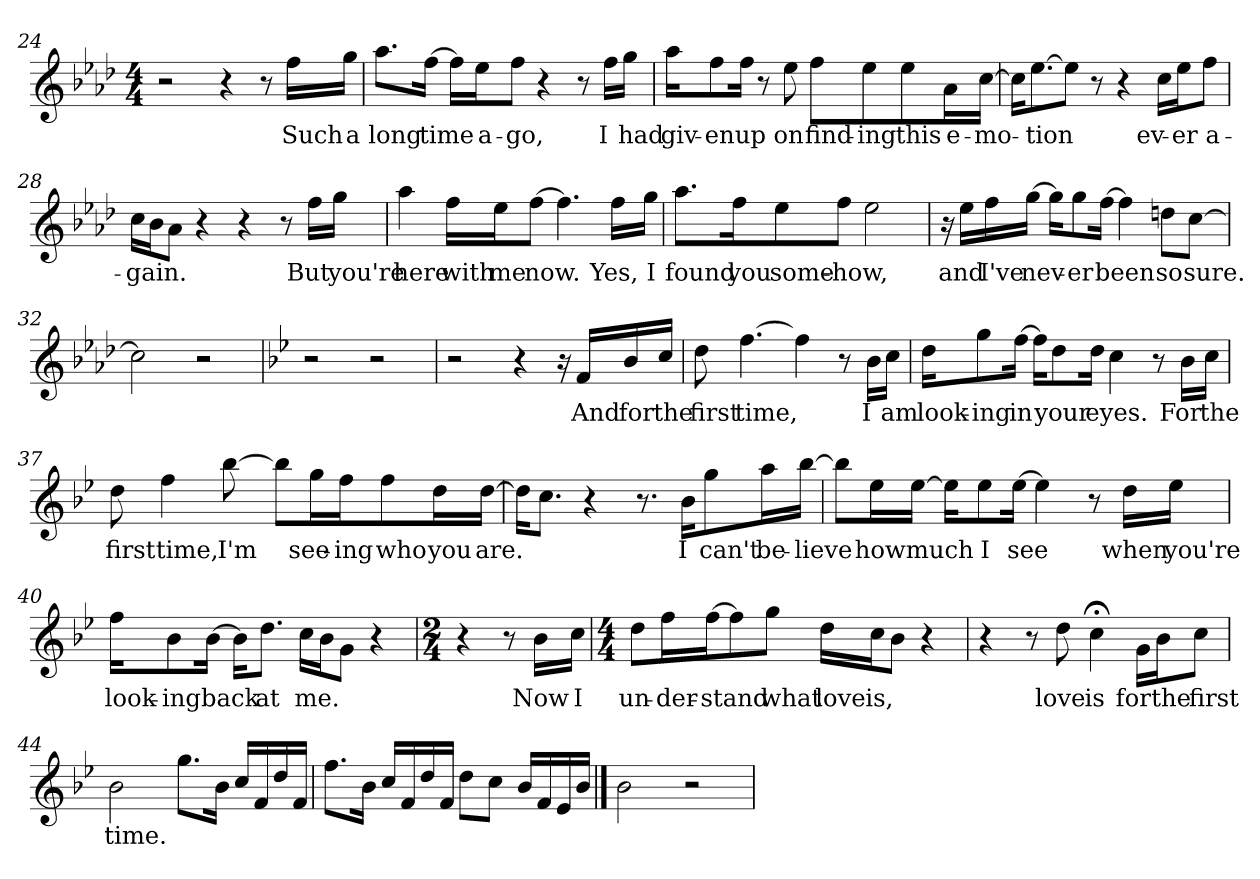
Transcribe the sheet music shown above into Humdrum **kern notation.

**kern	**text
*part1	*part1
*staff1	*staff1
*clefG2	*
*k[b-e-a-d-]	*
*A-:	*
*M4/4	*
=24	=24
2r	.
4r	.
8r	.
16ff\LL	Such
16gg\JJ	a
=25	=25
8.aa-\L	long
[16ff\Jk	time
16ff\LL]	.
16ee-\J	a-
8ff\J	-go,
4r	.
8r	.
16ff\LL	I
16gg\JJ	had
!!LO:LB:g=z
=26	=26
16aa-\KL	giv-
8ff\	-en
16ff\Jk	up
8r	.
8ee-\	on
8ff\L	find-
8ee-\	-ing
8ee-\	this
16a-\L	e-
[16cc\JJ	-mo-
=27	=27
16cc\KL]	.
[8.ee-\	-tion
8ee-\J]	.
8r	.
4r	.
16cc\LL	ev-
16ee-\J	-er
8ff\J	a-
=28	=28
16cc\LL	-gain.
16b-\J	.
8a-\J	.
4r	.
4r	.
8r	.
16ff\LL	But
16gg\JJ	you're
!!LO:LB:g=z
=29	=29
4aa-\	here
16ff\LL	with
16ee-\J	me
[8ff\J	now.
4.ff\]	.
16ff\LL	Yes,
16gg\JJ	I
=30	=30
8.aa-\L	found
16ff\K	you
8ee-\	some-
8ff\J	-how,
2ee-\	.
=31	=31
16r	.
16ee-\LL	and
16ff\	I've
[16gg\JJ	nev-
16gg\KL]	.
8gg\	-er
[16ff\Jk	been
4ff\]	.
8ddn\L	so
[8cc\J	sure.
!!LO:LB:g=z
=32	=32
2cc\]	.
2r	.
=33	=33
*k[b-e-]	*
*B-:	*
2r	.
2r	.
=34	=34
2r	.
4r	.
16r	.
16f/LL	And
16b-/	for
16cc/JJ	the
=35	=35
8dd\	first
[4.ff\	time,
4ff\]	.
8r	.
16b-\LL	I
16cc\JJ	am
!!LO:LB:g=z
=36	=36
16dd\KL	look-
8gg\	-ing
[16ff\Jk	in
16ff\KL]	.
8dd\	your
16dd\Jk	eyes.
4cc\	.
8r	.
16b-\LL	For
16cc\JJ	the
=37	=37
8dd\	first
4ff\	time,
[8bb-\	I'm
8bb-\L]	.
16gg\L	see-
16ff\J	-ing
8ff\	who
16dd\L	you
[16dd\JJ	are.
!!LO:LB:g=z
=38	=38
16dd\KL]	.
8.cc\J	.
4r	.
8.r	.
16b-\KL	I
8gg\	can't
16aa\L	be-
[16bb-\JJ	-lieve
=39	=39
8bb-\L]	.
16ee-\L	how
[16ee-\JJ	much
16ee-\KL]	.
8ee-\	I
[16ee-\Jk	see
4ee-\]	.
8r	.
16dd\LL	when
16ee-\JJ	you're
=40	=40
16ff\KL	look-
8b-\	-ing
[16b-\Jk	back
16b-\KL]	.
8.dd\J	at
16cc\LL	me.
16b-\J	.
8g\J	.
4r	.
!!LO:LB:g=z
=41	=41
*M2/4	*
4r	.
8r	.
16b-\LL	Now
16cc\JJ	I
=42	=42
*M4/4	*
8dd\L	un-
16ff\L	-der-
[16ff\J	-stand
8ff\]	.
8gg\J	what
16dd\LL	love
16cc\J	is,
8b-\J	.
4r	.
=43	=43
4r	.
8r	.
8dd\	love
4cc;<\	is
16g\LL	for
16b-\J	the
8cc\J	first
!!LO:LB:g=z
=44	=44
2b-\	time.
8.gg\L	.
16b-\Jk	.
16cc/LL	.
16f/	.
16dd/	.
16f/JJ	.
=45	=45
8.ff\L	.
16b-\Jk	.
16cc/LL	.
16f/	.
16dd/	.
16f/JJ	.
8dd\L	.
8cc\J	.
16b-/LL	.
16f/	.
16e-/	.
16b-/JJ	.
==46	==46
2b-\	.
2r	.
=	=
*-	*-
